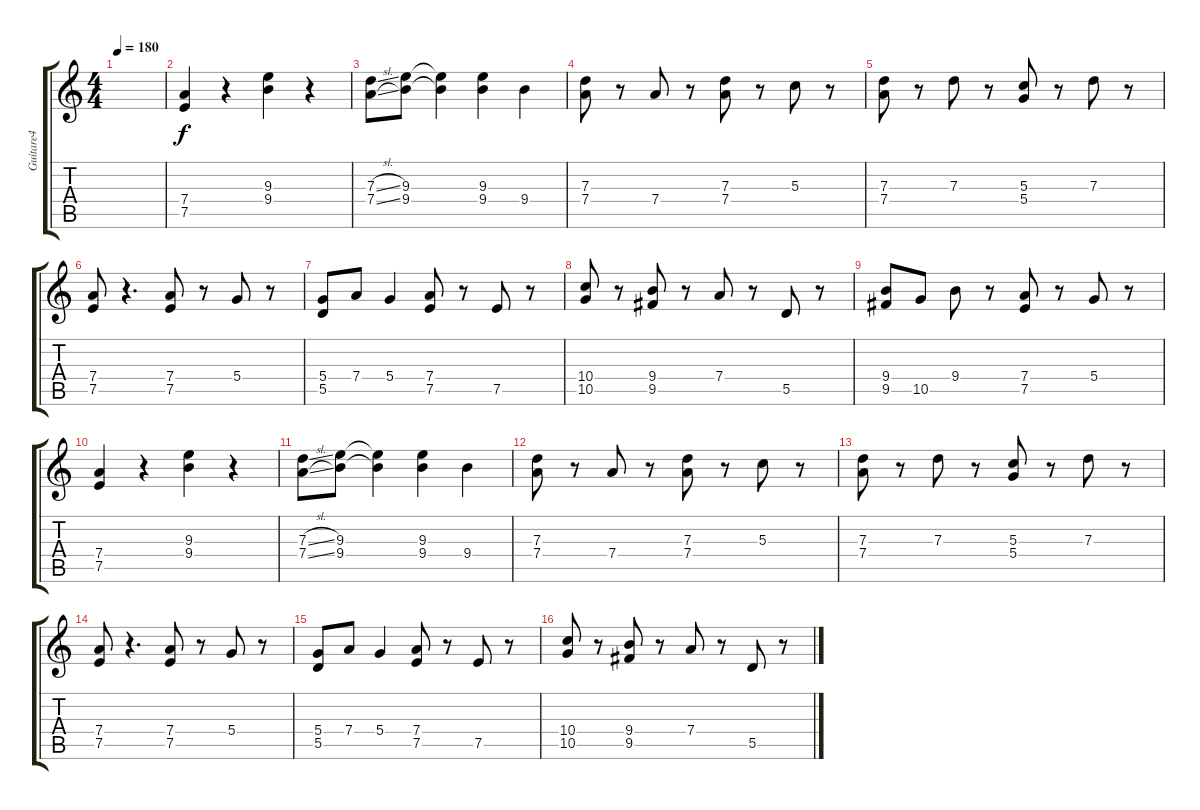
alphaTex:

\track ("Guitare4" "Guitare4") {instrument distortionguitar}
\staff {score tabs}
\tuning (E4 B3 G3 D3 A2 E2) {hide}
\ts (4 4)
\tempo 180
\clef g2
\ks c
|
(7.4 7.5).4 r.4 (9.3 9.4).4 r.4 |
(7.3{sl} 7.4{sl}).8 (9.3 9.4).8 (9.3{t} 9.4{t}).4 (9.3 9.4).4 9.4.4 |
(7.3 7.4).8 r.8 7.4.8 r.8 (7.3 7.4).8 r.8 5.3.8 r.8 |
(7.3 7.4).8 r.8 7.3.8 r.8 (5.3 5.4).8 r.8 7.3.8 r.8 |
(7.4 7.5).8 r.4{d} (7.4 7.5).8 r.8 5.4.8 r.8 |
(5.4 5.5).8 7.4.8 5.4.4 (7.4 7.5).8 r.8 7.5.8 r.8 |
(10.4 10.5).8 r.8 (9.4 9.5).8 r.8 7.4.8 r.8 5.5.8 r.8 |
(9.4 9.5).8 10.5.8 9.4.8 r.8 (7.4 7.5).8 r.8 5.4.8 r.8 |
(7.4 7.5).4 r.4 (9.3 9.4).4 r.4 |
(7.3{sl} 7.4{sl}).8 (9.3 9.4).8 (9.3{t} 9.4{t}).4 (9.3 9.4).4 9.4.4 |
(7.3 7.4).8 r.8 7.4.8 r.8 (7.3 7.4).8 r.8 5.3.8 r.8 |
(7.3 7.4).8 r.8 7.3.8 r.8 (5.3 5.4).8 r.8 7.3.8 r.8 |
(7.4 7.5).8 r.4{d} (7.4 7.5).8 r.8 5.4.8 r.8 |
(5.4 5.5).8 7.4.8 5.4.4 (7.4 7.5).8 r.8 7.5.8 r.8 |
(10.4 10.5).8 r.8 (9.4 9.5).8 r.8 7.4.8 r.8 5.5.8 r.8
